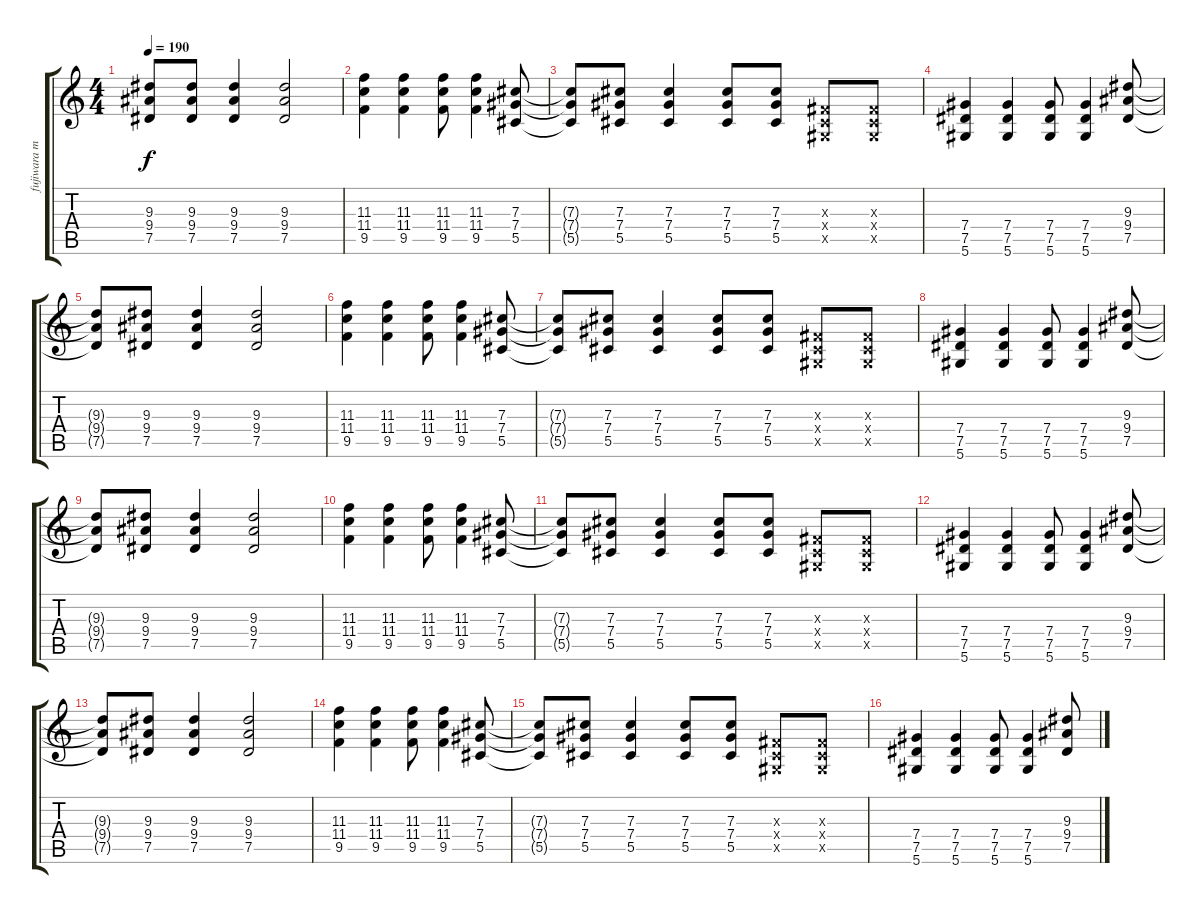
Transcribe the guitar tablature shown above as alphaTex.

\track ("fujiwara motoo" "fujiwara m") {instrument distortionguitar}
\staff {score tabs}
\tuning (Eb4 Bb3 Gb3 Db3 Ab2 Eb2) {hide}
\ts (4 4)
\tempo 190
\clef g2
\ks c
(9.3{t} 9.4{t} 7.5{t}).8{dy f} (9.3 9.4 7.5).8 (9.3 9.4 7.5).4 (9.3 9.4 7.5).2 |
(11.3 11.4 9.5).4 (11.3 11.4 9.5).4 (11.3 11.4 9.5).8 (11.3 11.4 9.5).4 (7.3 7.4 5.5).8 |
(7.3{t} 7.4{t} 5.5{t}).8 (7.3 7.4 5.5).8 (7.3 7.4 5.5).4 (7.3 7.4 5.5).8 (7.3 7.4 5.5).8 (0.3{x} 0.4{x} 0.5{x}).8 (0.3{x} 0.4{x} 0.5{x}).8 |
(7.4 7.5 5.6).4 (7.4 7.5 5.6).4 (7.4 7.5 5.6).8 (7.4 7.5 5.6).4 (9.3 9.4 7.5).8 |
(9.3{t} 9.4{t} 7.5{t}).8 (9.3 9.4 7.5).8 (9.3 9.4 7.5).4 (9.3 9.4 7.5).2 |
(11.3 11.4 9.5).4 (11.3 11.4 9.5).4 (11.3 11.4 9.5).8 (11.3 11.4 9.5).4 (7.3 7.4 5.5).8 |
(7.3{t} 7.4{t} 5.5{t}).8 (7.3 7.4 5.5).8 (7.3 7.4 5.5).4 (7.3 7.4 5.5).8 (7.3 7.4 5.5).8 (0.3{x} 0.4{x} 0.5{x}).8 (0.3{x} 0.4{x} 0.5{x}).8 |
(7.4 7.5 5.6).4 (7.4 7.5 5.6).4 (7.4 7.5 5.6).8 (7.4 7.5 5.6).4 (9.3 9.4 7.5).8 |
(9.3{t} 9.4{t} 7.5{t}).8 (9.3 9.4 7.5).8 (9.3 9.4 7.5).4 (9.3 9.4 7.5).2 |
(11.3 11.4 9.5).4 (11.3 11.4 9.5).4 (11.3 11.4 9.5).8 (11.3 11.4 9.5).4 (7.3 7.4 5.5).8 |
(7.3{t} 7.4{t} 5.5{t}).8 (7.3 7.4 5.5).8 (7.3 7.4 5.5).4 (7.3 7.4 5.5).8 (7.3 7.4 5.5).8 (0.3{x} 0.4{x} 0.5{x}).8 (0.3{x} 0.4{x} 0.5{x}).8 |
(7.4 7.5 5.6).4 (7.4 7.5 5.6).4 (7.4 7.5 5.6).8 (7.4 7.5 5.6).4 (9.3 9.4 7.5).8 |
(9.3{t} 9.4{t} 7.5{t}).8 (9.3 9.4 7.5).8 (9.3 9.4 7.5).4 (9.3 9.4 7.5).2 |
(11.3 11.4 9.5).4 (11.3 11.4 9.5).4 (11.3 11.4 9.5).8 (11.3 11.4 9.5).4 (7.3 7.4 5.5).8 |
(7.3{t} 7.4{t} 5.5{t}).8 (7.3 7.4 5.5).8 (7.3 7.4 5.5).4 (7.3 7.4 5.5).8 (7.3 7.4 5.5).8 (0.3{x} 0.4{x} 0.5{x}).8 (0.3{x} 0.4{x} 0.5{x}).8 |
(7.4 7.5 5.6).4 (7.4 7.5 5.6).4 (7.4 7.5 5.6).8 (7.4 7.5 5.6).4 (9.3 9.4 7.5).8
